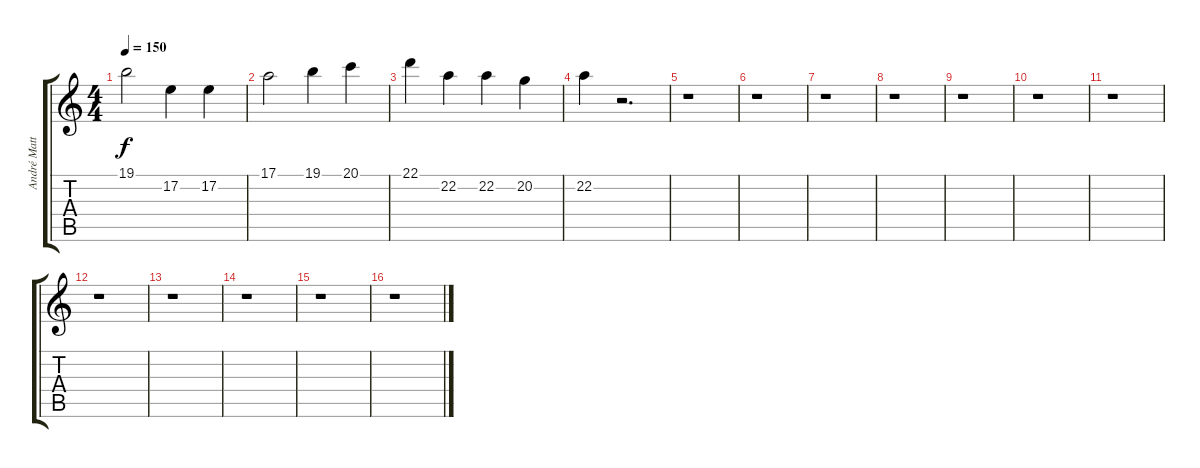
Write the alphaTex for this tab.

\track ("André Mattos (Vocals)" "André Matt") {instrument stringensemble1}
\staff {score tabs}
\tuning (E4 B3 G3 D3 A2 E2) {hide}
\ts (4 4)
\tempo 150
\clef g2
\ks c
19.1.2{dy f} 17.2.4 17.2.4 |
17.1.2 19.1.4 20.1.4 |
22.1.4 22.2.4 22.2.4 20.2.4 |
22.2.4 r.2{d} |
r.1 |
r.1 |
r.1 |
r.1 |
r.1 |
r.1 |
r.1 |
r.1 |
r.1 |
r.1 |
r.1 |
r.1
